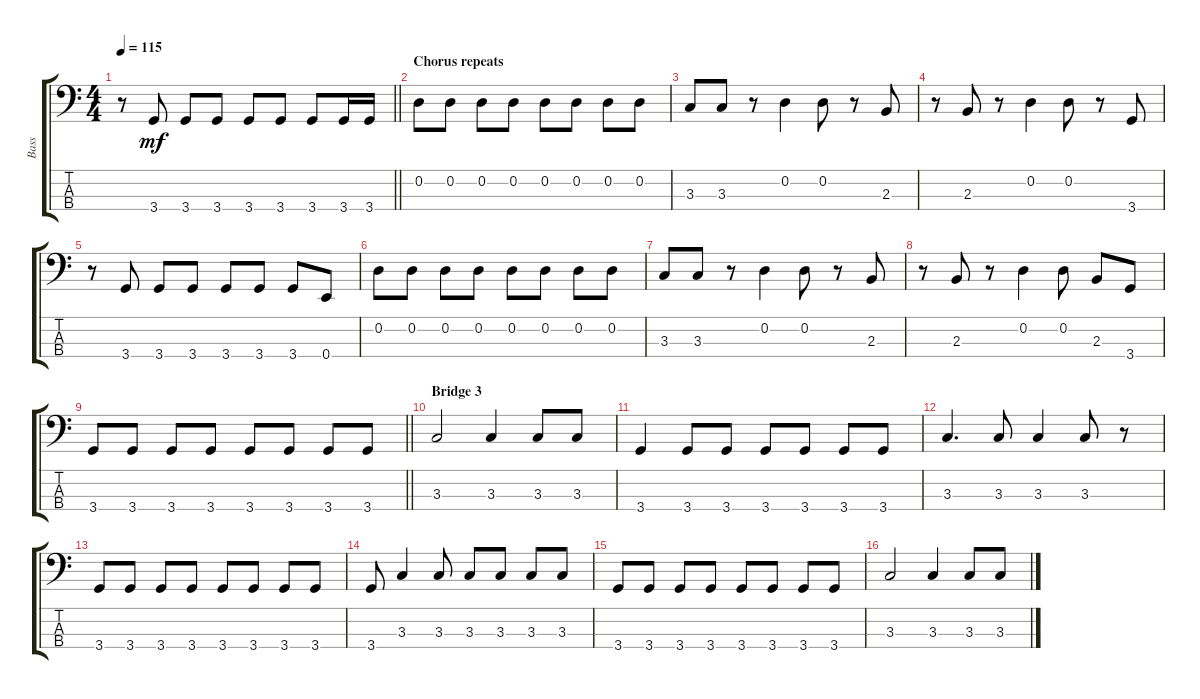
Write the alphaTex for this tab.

\track ("Bass" "Bass") {instrument electricbassfinger}
\staff {score tabs}
\tuning (G2 D2 A1 E1) {hide}
\ts (4 4)
\tempo 115
\clef f4
\barLineRight lightlight
\ks c
r.8{dy mf} 3.4.8 3.4.8 3.4.8 3.4.8 3.4.8 3.4.8 3.4.16 3.4.16 |
\section ("" "Chorus repeats")
0.2.8 0.2.8 0.2.8 0.2.8 0.2.8 0.2.8 0.2.8 0.2.8 |
3.3.8 3.3.8 r.8 0.2.4 0.2.8 r.8 2.3.8 |
r.8 2.3.8 r.8 0.2.4 0.2.8 r.8 3.4.8 |
r.8 3.4.8 3.4.8 3.4.8 3.4.8 3.4.8 3.4.8 0.4.8 |
0.2.8 0.2.8 0.2.8 0.2.8 0.2.8 0.2.8 0.2.8 0.2.8 |
3.3.8 3.3.8 r.8 0.2.4 0.2.8 r.8 2.3.8 |
r.8 2.3.8 r.8 0.2.4 0.2.8 2.3.8 3.4.8 |
\barLineRight lightlight
3.4.8 3.4.8 3.4.8 3.4.8 3.4.8 3.4.8 3.4.8 3.4.8 |
\section ("" "Bridge 3")
3.3.2 3.3.4 3.3.8 3.3.8 |
3.4.4 3.4.8 3.4.8 3.4.8 3.4.8 3.4.8 3.4.8 |
3.3.4{d} 3.3.8 3.3.4 3.3.8 r.8 |
3.4.8 3.4.8 3.4.8 3.4.8 3.4.8 3.4.8 3.4.8 3.4.8 |
3.4.8 3.3.4 3.3.8 3.3.8 3.3.8 3.3.8 3.3.8 |
3.4.8 3.4.8 3.4.8 3.4.8 3.4.8 3.4.8 3.4.8 3.4.8 |
3.3.2 3.3.4 3.3.8 3.3.8
